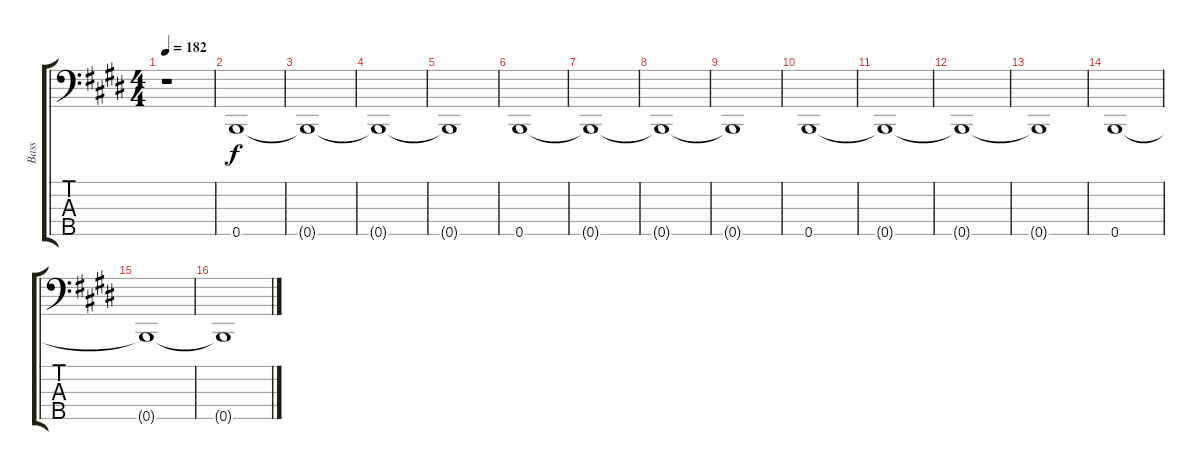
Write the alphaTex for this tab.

\track ("Bass" "Bass") {instrument electricbasspick}
\staff {score tabs}
\tuning (G2 D2 A1 E1 B0) {hide}
\ts (4 4)
\tempo 182
\clef f4
\ks c#minor
r.1{dy f instrument electricbasspick} |
0.5.1 |
0.5{t}.1 |
0.5{t}.1 |
0.5{t}.1 |
0.5.1 |
0.5{t}.1 |
0.5{t}.1 |
0.5{t}.1 |
0.5.1 |
0.5{t}.1 |
0.5{t}.1 |
0.5{t}.1 |
0.5.1 |
0.5{t}.1 |
0.5{t}.1
